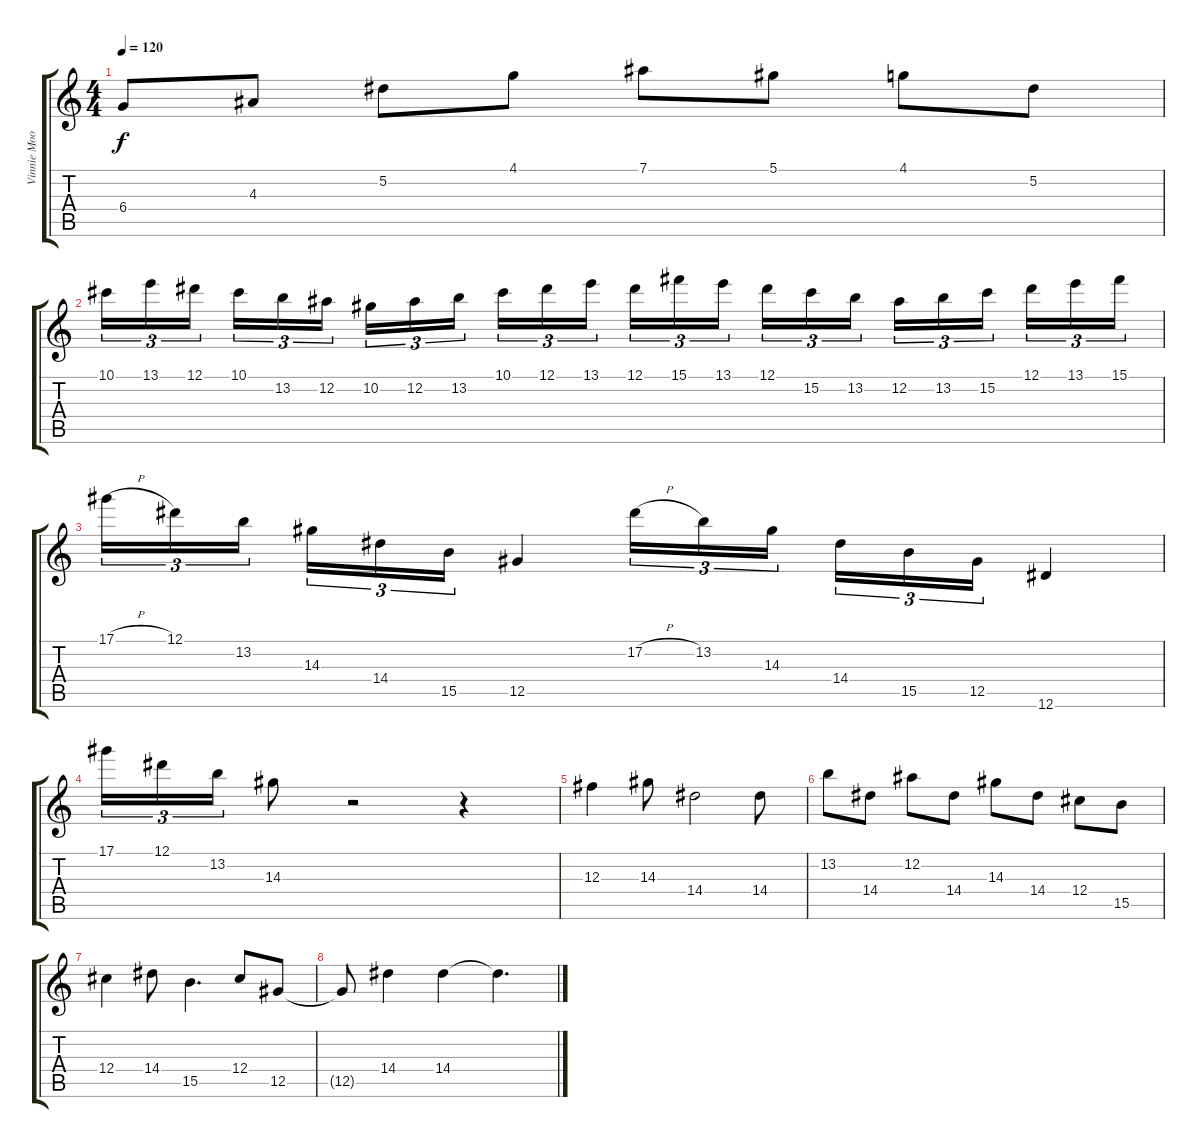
\track ("Vinnie Moore" "Vinnie Moo") {instrument overdrivenguitar}
\staff {score tabs}
\tuning (Eb4 Bb3 Gb3 Db3 Ab2 Eb2) {hide}
\ts (4 4)
\tempo 120
\clef g2
\ks c
6.4.8{dy f} 4.3.8 5.2.8 4.1.8 7.1.8 5.1.8 4.1.8 5.2.8 |
10.1.16{tu (3 2)} 13.1.16{tu (3 2)} 12.1.16{tu (3 2) beam splitsecondary} 10.1.16{tu (3 2)} 13.2.16{tu (3 2)} 12.2.16{tu (3 2)} 10.2.16{tu (3 2)} 12.2.16{tu (3 2)} 13.2.16{tu (3 2) beam splitsecondary} 10.1.16{tu (3 2)} 12.1.16{tu (3 2)} 13.1.16{tu (3 2)} 12.1.16{tu (3 2)} 15.1.16{tu (3 2)} 13.1.16{tu (3 2) beam splitsecondary} 12.1.16{tu (3 2)} 15.2.16{tu (3 2)} 13.2.16{tu (3 2)} 12.2.16{tu (3 2)} 13.2.16{tu (3 2)} 15.2.16{tu (3 2) beam splitsecondary} 12.1.16{tu (3 2)} 13.1.16{tu (3 2)} 15.1.16{tu (3 2)} |
17.1{h}.16{tu (3 2)} 12.1.16{tu (3 2)} 13.2.16{tu (3 2) beam splitsecondary} 14.3.16{tu (3 2)} 14.4.16{tu (3 2)} 15.5.16{tu (3 2)} 12.5.4 17.2{h}.16{tu (3 2)} 13.2.16{tu (3 2)} 14.3.16{tu (3 2) beam splitsecondary} 14.4.16{tu (3 2)} 15.5.16{tu (3 2)} 12.5.16{tu (3 2)} 12.6.4 |
17.1.16{tu (3 2)} 12.1.16{tu (3 2)} 13.2.16{tu (3 2)} 14.3.8 r.2 r.4 |
12.3.4 14.3.8 14.4.2 14.4.8 |
13.2.8 14.4.8 12.2.8 14.4.8 14.3.8 14.4.8 12.4.8 15.5.8 |
12.4.4 14.4.8 15.5.4{d} 12.4.8 12.5.8 |
12.5{t}.8 14.4.4 14.4.4 14.4{t}.4{d}
